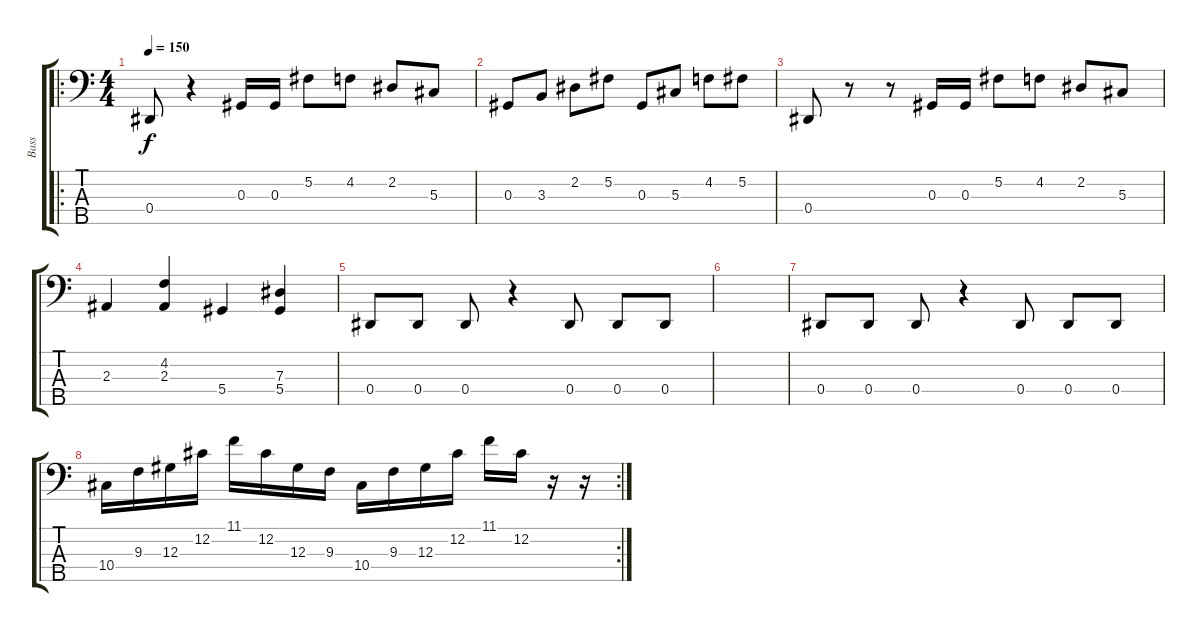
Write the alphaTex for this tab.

\track ("Bass" "Bass") {instrument electricbassfinger}
\staff {score tabs}
\tuning (Gb2 Db2 Ab1 Eb1 Ab0) {hide}
\ro
\ts (4 4)
\tempo 150
\clef f4
\ks c
0.4.8{dy f instrument electricbassfinger} r.4 0.3.16 0.3.16 5.2.8 4.2.8 2.2.8 5.3.8 |
0.3.8 3.3.8 2.2.8 5.2.8 0.3.8 5.3.8 4.2.8 5.2.8 |
0.4.8 r.8 r.8 0.3.16 0.3.16 5.2.8 4.2.8 2.2.8 5.3.8 |
2.3.4 (4.2 2.3).4 5.4.4 (7.3 5.4).4 |
0.4.8 0.4.8 0.4.8 r.4 0.4.8 0.4.8 0.4.8 |
|
0.4.8 0.4.8 0.4.8 r.4 0.4.8 0.4.8 0.4.8 |
\rc 2
10.4.16 9.3.16 12.3.16 12.2.16 11.1.16 12.2.16 12.3.16 9.3.16 10.4.16 9.3.16 12.3.16 12.2.16 11.1.16 12.2.16 r.16 r.16
